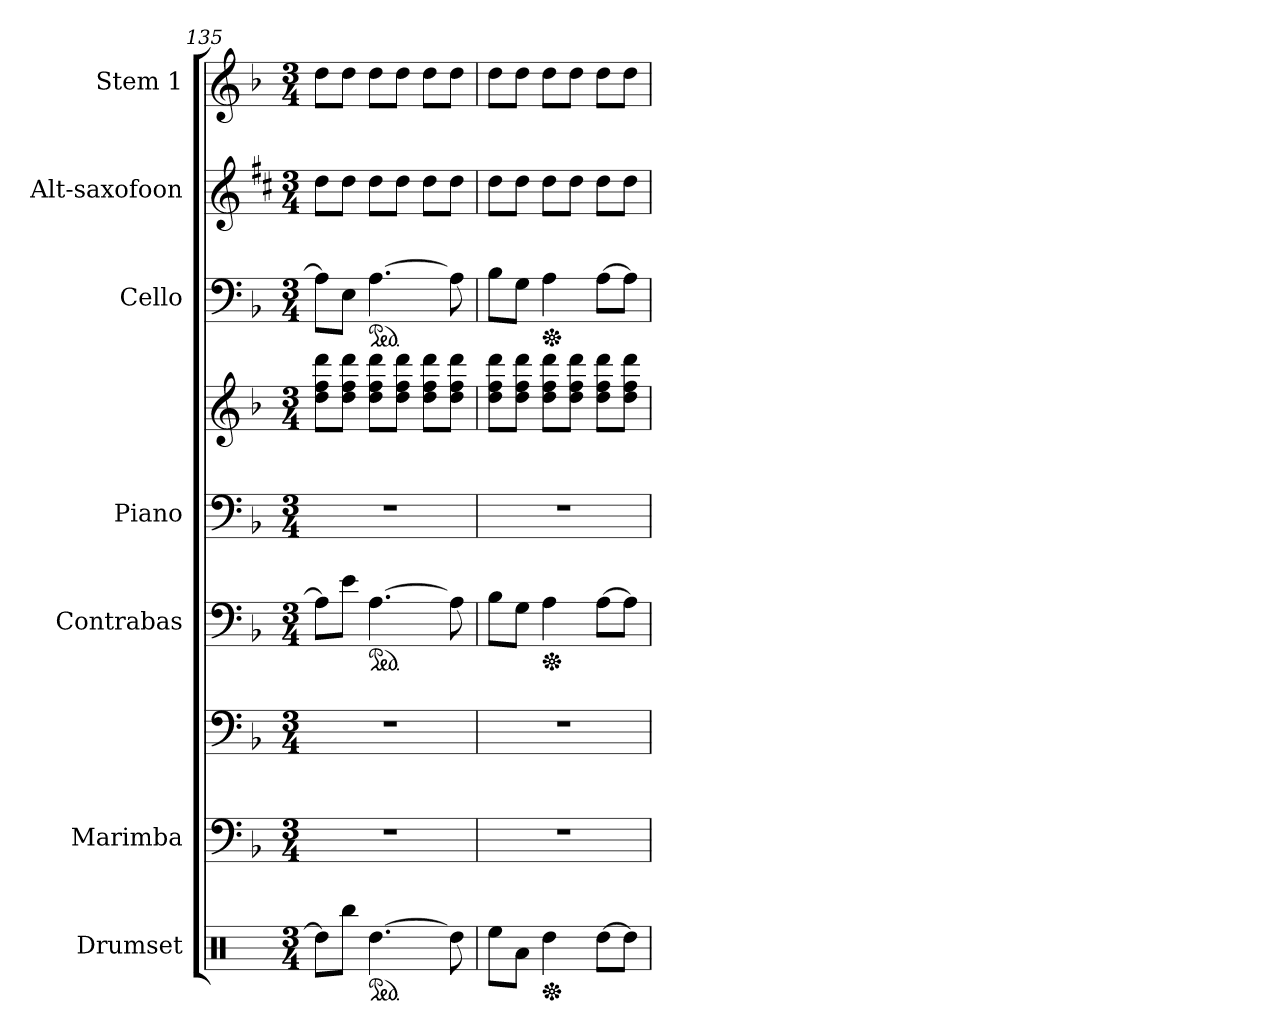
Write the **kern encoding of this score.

**kern	**kern	**kern	**kern	**kern	**kern	**kern	**kern	**kern
*part7	*part6	*part6	*part5	*part4	*part4	*part3	*part2	*part1
*staff9	*staff8	*staff7	*staff6	*staff5	*staff4	*staff3	*staff2	*staff1
*I"Drumset	*I"Marimba	*	*I"Contrabas	*I"Piano	*	*I"Cello	*I"Alt-saxofoon	*I"Stem 1
*I'D. set	*I'Mrm.	*	*I'Ca. Bs.	*I'Pno.	*	*	*I'A. Sax.	*I'Stm. 1
!!LO:PB:g=z
*clefX	*clefF4	*clefF4	*clefF4	*clefF4	*clefG2	*clefF4	*clefG2	*clefG2
*	*	*	*ITrd7c12	*	*	*	*ITrd5c9	*
*k[]	*k[b-]	*k[b-]	*k[b-]	*k[b-]	*k[b-]	*k[b-]	*k[b-]	*k[b-]
*M3/4	*M3/4	*M3/4	*M3/4	*M3/4	*M3/4	*M3/4	*M3/4	*M3/4
=135	=135	=135	=135	=135	=135	=135	=135	=135
8Rdd\L]	2.r	2.r	8AA\L]	2.r	8dd\ 8ff\ 8ddd\L	8A\L]	8f\L	8dd\L
8Rbb\J	.	.	8E\J	.	8dd\ 8ff\ 8ddd\J	8E\J	8f\J	8dd\J
*ped	*	*	*	*	*	*	*	*
*	*	*	*ped	*	*	*	*	*
*	*	*	*	*	*	*ped	*	*
[4.Rdd\	.	.	[4.AA\	.	8dd\ 8ff\ 8ddd\L	[4.A\	8f\L	8dd\L
.	.	.	.	.	8dd\ 8ff\ 8ddd\J	.	8f\J	8dd\J
.	.	.	.	.	8dd\ 8ff\ 8ddd\L	.	8f\L	8dd\L
8Rdd\]	.	.	8AA\]	.	8dd\ 8ff\ 8ddd\J	8A\]	8f\J	8dd\J
=136	=136	=136	=136	=136	=136	=136	=136	=136
8Ree\L	2.r	2.r	8BB-\L	2.r	8dd\ 8ff\ 8ddd\L	8B-\L	8f\L	8dd\L
8Ra\J	.	.	8GG\J	.	8dd\ 8ff\ 8ddd\J	8G\J	8f\J	8dd\J
*Xped	*	*	*	*	*	*	*	*
*	*	*	*Xped	*	*	*	*	*
*	*	*	*	*	*	*Xped	*	*
4Rdd\	.	.	4AA\	.	8dd\ 8ff\ 8ddd\L	4A\	8f\L	8dd\L
.	.	.	.	.	8dd\ 8ff\ 8ddd\J	.	8f\J	8dd\J
[8Rdd\L	.	.	[8AA\L	.	8dd\ 8ff\ 8ddd\L	[8A\L	8f\L	8dd\L
8Rdd\J]	.	.	8AA\J]	.	8dd\ 8ff\ 8ddd\J	8A\J]	8f\J	8dd\J
=	=	=	=	=	=	=	=	=
*-	*-	*-	*-	*-	*-	*-	*-	*-
